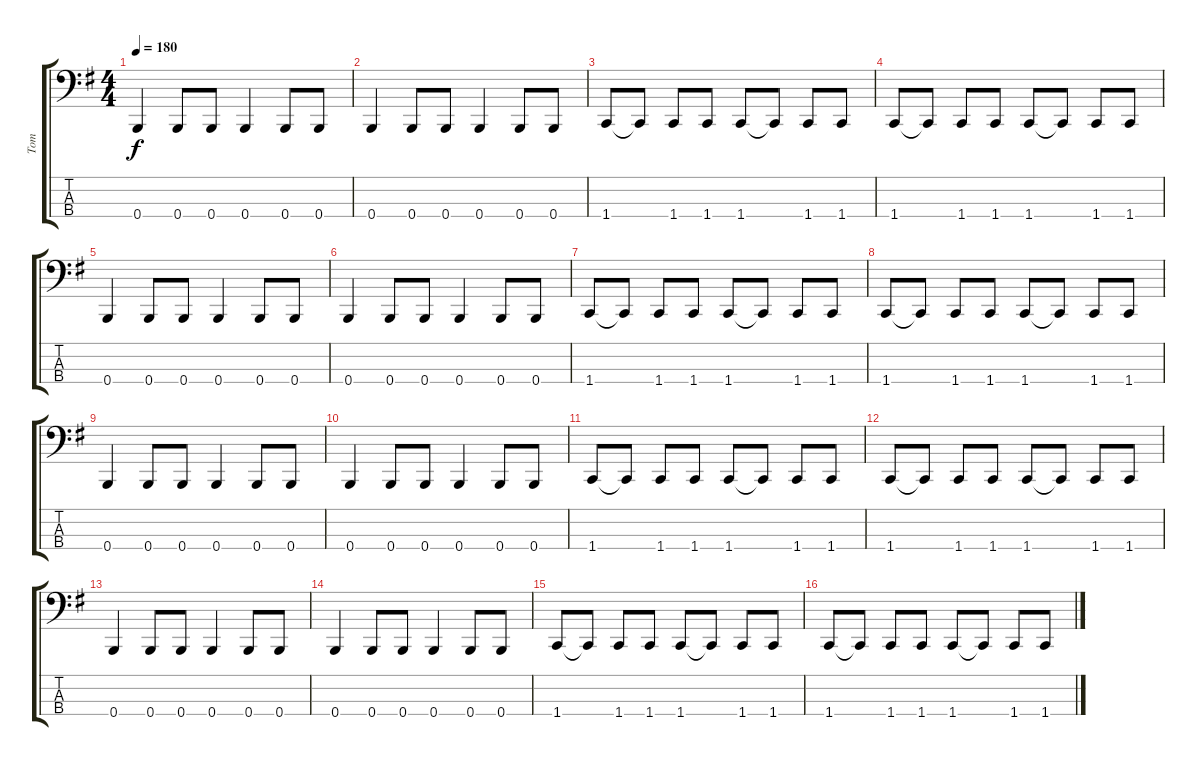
\track ("Tom" "Tom") {instrument electricbasspick}
\staff {score tabs}
\tuning (D2 A1 E1 B0) {hide}
\ts (4 4)
\tempo 180
\clef f4
\ks g
0.4.4{dy f} 0.4.8 0.4.8 0.4.4 0.4.8 0.4.8 |
0.4.4 0.4.8 0.4.8 0.4.4 0.4.8 0.4.8 |
1.4.8 1.4{t}.8 1.4.8 1.4.8 1.4.8 1.4{t}.8 1.4.8 1.4.8 |
1.4.8 1.4{t}.8 1.4.8 1.4.8 1.4.8 1.4{t}.8 1.4.8 1.4.8 |
0.4.4 0.4.8 0.4.8 0.4.4 0.4.8 0.4.8 |
0.4.4 0.4.8 0.4.8 0.4.4 0.4.8 0.4.8 |
1.4.8 1.4{t}.8 1.4.8 1.4.8 1.4.8 1.4{t}.8 1.4.8 1.4.8 |
1.4.8 1.4{t}.8 1.4.8 1.4.8 1.4.8 1.4{t}.8 1.4.8 1.4.8 |
0.4.4 0.4.8 0.4.8 0.4.4 0.4.8 0.4.8 |
0.4.4 0.4.8 0.4.8 0.4.4 0.4.8 0.4.8 |
1.4.8 1.4{t}.8 1.4.8 1.4.8 1.4.8 1.4{t}.8 1.4.8 1.4.8 |
1.4.8 1.4{t}.8 1.4.8 1.4.8 1.4.8 1.4{t}.8 1.4.8 1.4.8 |
0.4.4 0.4.8 0.4.8 0.4.4 0.4.8 0.4.8 |
0.4.4 0.4.8 0.4.8 0.4.4 0.4.8 0.4.8 |
1.4.8 1.4{t}.8 1.4.8 1.4.8 1.4.8 1.4{t}.8 1.4.8 1.4.8 |
1.4.8 1.4{t}.8 1.4.8 1.4.8 1.4.8 1.4{t}.8 1.4.8 1.4.8
